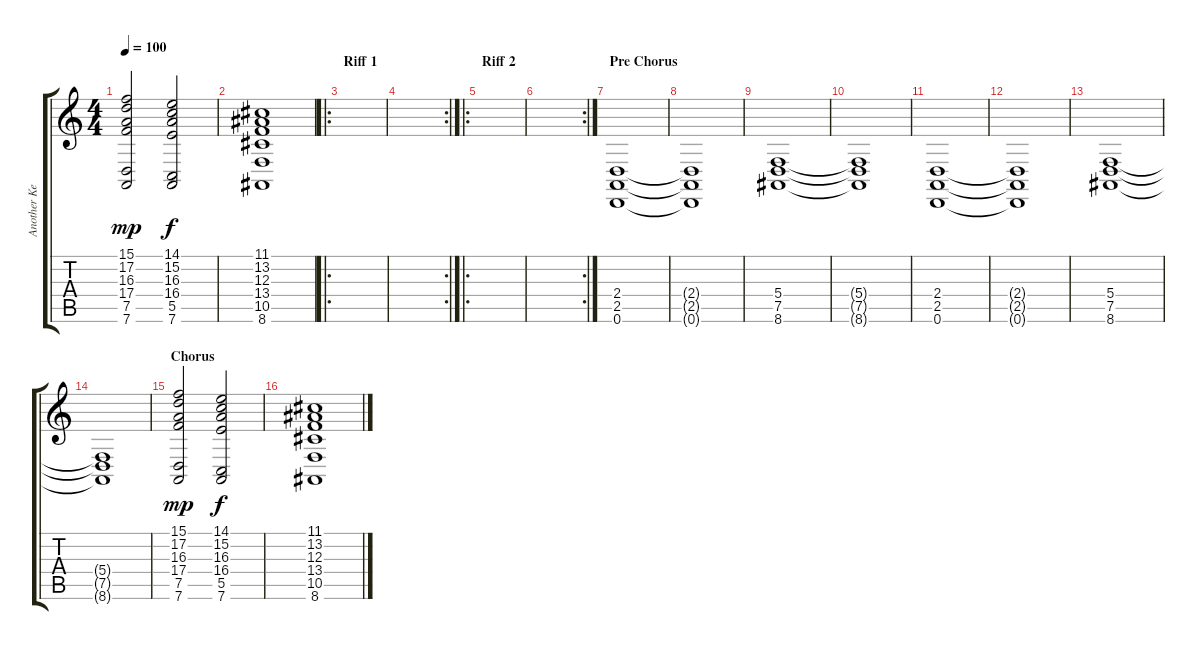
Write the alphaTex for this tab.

\track ("Another Keyboards" "Another Ke") {instrument pad2warm}
\staff {score tabs}
\tuning (D4 A3 F3 C3 G2 D2) {hide}
\ts (4 4)
\tempo 100
\clef g2
\ks c
(15.1 17.2 16.3 17.4 7.5 7.6).2{dy mp} (14.1 15.2 16.3 16.4 5.5 7.6).2{dy f} |
(11.1 13.2 12.3 13.4 10.5 8.6).1 |
\ro
\section ("" "Riff 1")
|
\rc 2
|
\ro
\section ("" "Riff 2")
|
\rc 2
|
\section ("" "Pre Chorus")
(2.4 2.5 0.6).1 |
(2.4{t} 2.5{t} 0.6{t}).1 |
(5.4 7.5 8.6).1 |
(5.4{t} 7.5{t} 8.6{t}).1 |
(2.4 2.5 0.6).1 |
(2.4{t} 2.5{t} 0.6{t}).1 |
(5.4 7.5 8.6).1 |
(5.4{t} 7.5{t} 8.6{t}).1 |
\section ("" "Chorus")
(15.1 17.2 16.3 17.4 7.5 7.6).2{dy mp} (14.1 15.2 16.3 16.4 5.5 7.6).2{dy f} |
(11.1 13.2 12.3 13.4 10.5 8.6).1
